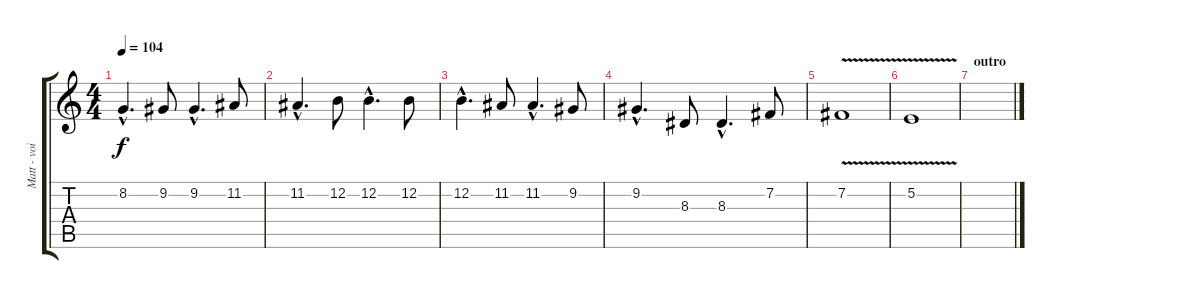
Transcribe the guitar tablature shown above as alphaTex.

\track ("Matt - voice" "Matt - voi") {instrument violin}
\staff {score tabs}
\tuning (E4 B3 G3 D3 A2 E2) {hide}
\ts (4 4)
\tempo 104
\clef g2
\ks c
8.2{hac}.4{d dy f} 9.2.8 9.2{hac}.4{d} 11.2.8 |
11.2{hac}.4{d} 12.2.8 12.2{hac}.4{d} 12.2.8 |
12.2{hac}.4{d} 11.2.8 11.2{hac}.4{d} 9.2.8 |
9.2{hac}.4{d} 8.3.8 8.3{hac}.4{d} 7.2.8 |
7.2{v}.1 |
5.2{v}.1 |
\section ("" "outro")
